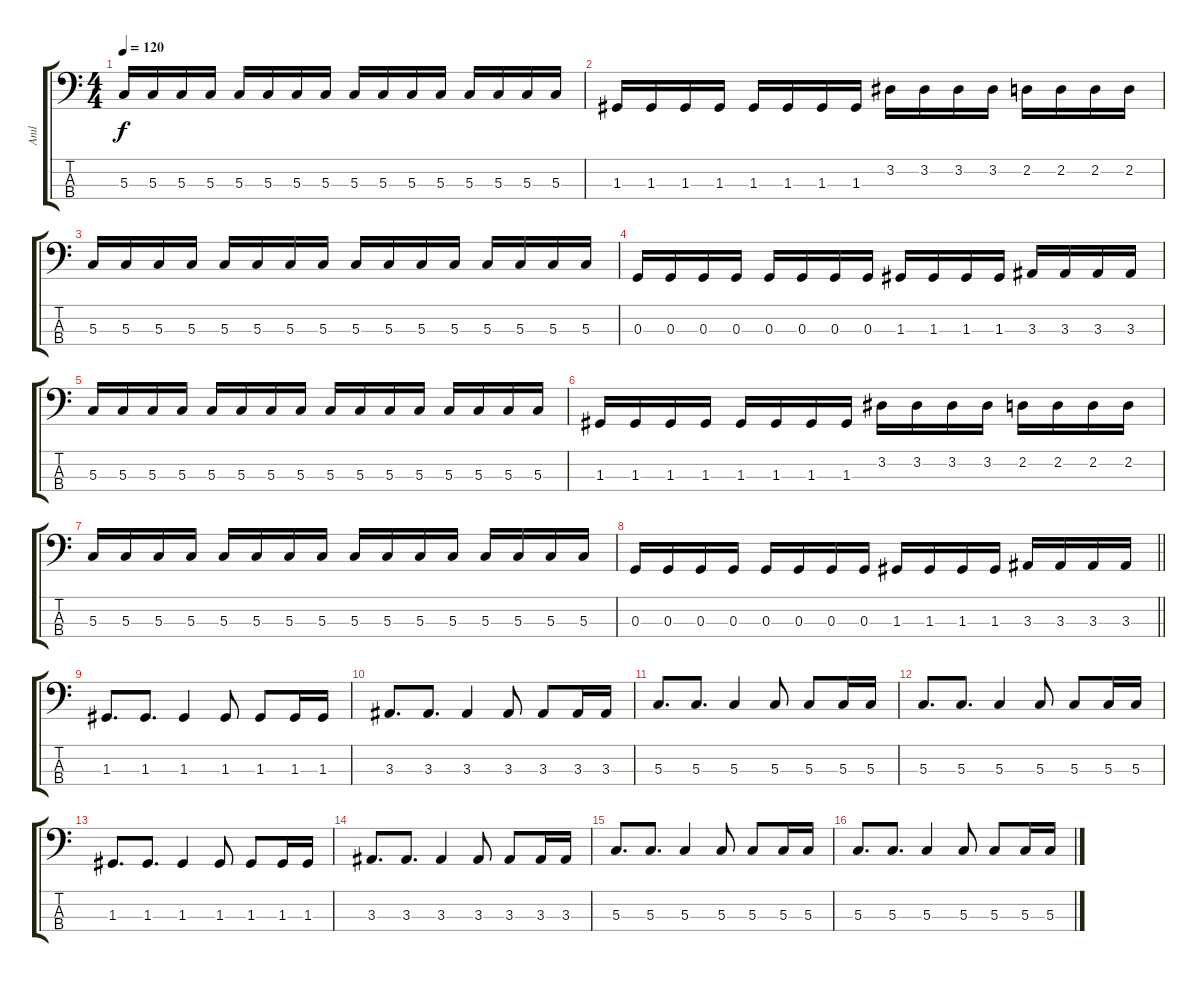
\track ("Anıl" "Anıl") {instrument electricbassfinger}
\staff {score tabs}
\tuning (F2 C2 G1 D1) {hide}
\ts (4 4)
\section ("" "")
\tempo 120
\clef f4
\ks c
5.3.16{dy f} 5.3.16 5.3.16 5.3.16 5.3.16 5.3.16 5.3.16 5.3.16 5.3.16 5.3.16 5.3.16 5.3.16 5.3.16 5.3.16 5.3.16 5.3.16 |
1.3.16 1.3.16 1.3.16 1.3.16 1.3.16 1.3.16 1.3.16 1.3.16 3.2.16 3.2.16 3.2.16 3.2.16 2.2.16 2.2.16 2.2.16 2.2.16 |
5.3.16 5.3.16 5.3.16 5.3.16 5.3.16 5.3.16 5.3.16 5.3.16 5.3.16 5.3.16 5.3.16 5.3.16 5.3.16 5.3.16 5.3.16 5.3.16 |
0.3.16 0.3.16 0.3.16 0.3.16 0.3.16 0.3.16 0.3.16 0.3.16 1.3.16 1.3.16 1.3.16 1.3.16 3.3.16 3.3.16 3.3.16 3.3.16 |
5.3.16 5.3.16 5.3.16 5.3.16 5.3.16 5.3.16 5.3.16 5.3.16 5.3.16 5.3.16 5.3.16 5.3.16 5.3.16 5.3.16 5.3.16 5.3.16 |
1.3.16 1.3.16 1.3.16 1.3.16 1.3.16 1.3.16 1.3.16 1.3.16 3.2.16 3.2.16 3.2.16 3.2.16 2.2.16 2.2.16 2.2.16 2.2.16 |
5.3.16 5.3.16 5.3.16 5.3.16 5.3.16 5.3.16 5.3.16 5.3.16 5.3.16 5.3.16 5.3.16 5.3.16 5.3.16 5.3.16 5.3.16 5.3.16 |
\barLineRight lightlight
0.3.16 0.3.16 0.3.16 0.3.16 0.3.16 0.3.16 0.3.16 0.3.16 1.3.16 1.3.16 1.3.16 1.3.16 3.3.16 3.3.16 3.3.16 3.3.16 |
\section ("" "")
1.3.8{d} 1.3.8{d} 1.3.4 1.3.8 1.3.8 1.3.16 1.3.16 |
3.3.8{d} 3.3.8{d} 3.3.4 3.3.8 3.3.8 3.3.16 3.3.16 |
5.3.8{d} 5.3.8{d} 5.3.4 5.3.8 5.3.8 5.3.16 5.3.16 |
5.3.8{d} 5.3.8{d} 5.3.4 5.3.8 5.3.8 5.3.16 5.3.16 |
1.3.8{d} 1.3.8{d} 1.3.4 1.3.8 1.3.8 1.3.16 1.3.16 |
3.3.8{d} 3.3.8{d} 3.3.4 3.3.8 3.3.8 3.3.16 3.3.16 |
5.3.8{d} 5.3.8{d} 5.3.4 5.3.8 5.3.8 5.3.16 5.3.16 |
5.3.8{d} 5.3.8{d} 5.3.4 5.3.8 5.3.8 5.3.16 5.3.16
